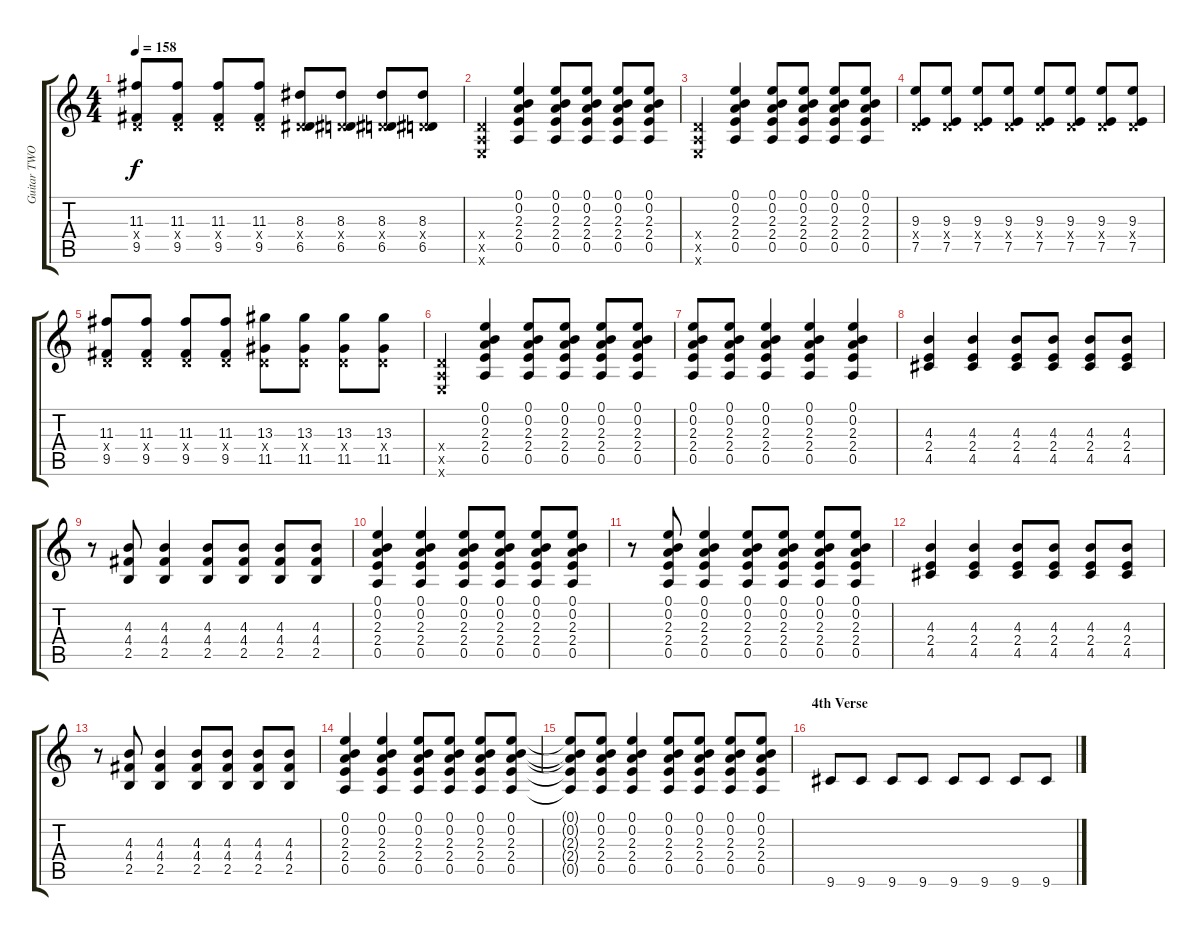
\track ("Guitar TWO" "Guitar TWO") {instrument distortionguitar}
\staff {score tabs}
\tuning (E4 B3 G3 D3 A2 E2) {hide}
\ts (4 4)
\tempo 158
\clef g2
\ks c
(11.3 0.4{x} 9.5).8{dy f} (11.3 0.4{x} 9.5).8 (11.3 0.4{x} 9.5).8 (11.3 0.4{x} 9.5).8 (8.3 0.4{x} 6.5).8 (8.3 0.4{x} 6.5).8 (8.3 0.4{x} 6.5).8 (8.3 0.4{x} 6.5).8 |
(0.4{x} 0.5{x} 0.6{x}).4 (0.1 0.2 2.3 2.4 0.5).4 (0.1 0.2 2.3 2.4 0.5).8 (0.1 0.2 2.3 2.4 0.5).8 (0.1 0.2 2.3 2.4 0.5).8 (0.1 0.2 2.3 2.4 0.5).8 |
(0.4{x} 0.5{x} 0.6{x}).4 (0.1 0.2 2.3 2.4 0.5).4 (0.1 0.2 2.3 2.4 0.5).8 (0.1 0.2 2.3 2.4 0.5).8 (0.1 0.2 2.3 2.4 0.5).8 (0.1 0.2 2.3 2.4 0.5).8 |
(9.3 0.4{x} 7.5).8 (9.3 0.4{x} 7.5).8 (9.3 0.4{x} 7.5).8 (9.3 0.4{x} 7.5).8 (9.3 0.4{x} 7.5).8 (9.3 0.4{x} 7.5).8 (9.3 0.4{x} 7.5).8 (9.3 0.4{x} 7.5).8 |
(11.3 0.4{x} 9.5).8 (11.3 0.4{x} 9.5).8 (11.3 0.4{x} 9.5).8 (11.3 0.4{x} 9.5).8 (13.3 0.4{x} 11.5).8 (13.3 0.4{x} 11.5).8 (13.3 0.4{x} 11.5).8 (13.3 0.4{x} 11.5).8 |
(0.4{x} 0.5{x} 0.6{x}).4 (0.1 0.2 2.3 2.4 0.5).4 (0.1 0.2 2.3 2.4 0.5).8 (0.1 0.2 2.3 2.4 0.5).8 (0.1 0.2 2.3 2.4 0.5).8 (0.1 0.2 2.3 2.4 0.5).8 |
(0.1 0.2 2.3 2.4 0.5).8 (0.1 0.2 2.3 2.4 0.5).8 (0.1 0.2 2.3 2.4 0.5).4 (0.1 0.2 2.3 2.4 0.5).4 (0.1 0.2 2.3 2.4 0.5).4 |
(4.3 2.4 4.5).4{balance 0} (4.3 2.4 4.5).4 (4.3 2.4 4.5).8 (4.3 2.4 4.5).8 (4.3 2.4 4.5).8 (4.3 2.4 4.5).8 |
r.8 (4.3 4.4 2.5).8 (4.3 4.4 2.5).4 (4.3 4.4 2.5).8 (4.3 4.4 2.5).8 (4.3 4.4 2.5).8 (4.3 4.4 2.5).8 |
(0.1 0.2 2.3 2.4 0.5).4 (0.1 0.2 2.3 2.4 0.5).4 (0.1 0.2 2.3 2.4 0.5).8 (0.1 0.2 2.3 2.4 0.5).8 (0.1 0.2 2.3 2.4 0.5).8 (0.1 0.2 2.3 2.4 0.5).8 |
r.8 (0.1 0.2 2.3 2.4 0.5).8 (0.1 0.2 2.3 2.4 0.5).4 (0.1 0.2 2.3 2.4 0.5).8 (0.1 0.2 2.3 2.4 0.5).8 (0.1 0.2 2.3 2.4 0.5).8 (0.1 0.2 2.3 2.4 0.5).8 |
(4.3 2.4 4.5).4{balance 0} (4.3 2.4 4.5).4 (4.3 2.4 4.5).8 (4.3 2.4 4.5).8 (4.3 2.4 4.5).8 (4.3 2.4 4.5).8 |
r.8 (4.3 4.4 2.5).8 (4.3 4.4 2.5).4 (4.3 4.4 2.5).8 (4.3 4.4 2.5).8 (4.3 4.4 2.5).8 (4.3 4.4 2.5).8 |
(0.1 0.2 2.3 2.4 0.5).4 (0.1 0.2 2.3 2.4 0.5).4 (0.1 0.2 2.3 2.4 0.5).8 (0.1 0.2 2.3 2.4 0.5).8 (0.1 0.2 2.3 2.4 0.5).8 (0.1 0.2 2.3 2.4 0.5).8 |
(0.1{t} 0.2{t} 2.3{t} 2.4{t} 0.5{t}).8 (0.1 0.2 2.3 2.4 0.5).8 (0.1 0.2 2.3 2.4 0.5).4 (0.1 0.2 2.3 2.4 0.5).8 (0.1 0.2 2.3 2.4 0.5).8 (0.1 0.2 2.3 2.4 0.5).8 (0.1 0.2 2.3 2.4 0.5).8 |
\section ("" "4th Verse")
9.6.8{balance 16} 9.6.8 9.6.8 9.6.8 9.6.8 9.6.8 9.6.8 9.6.8
